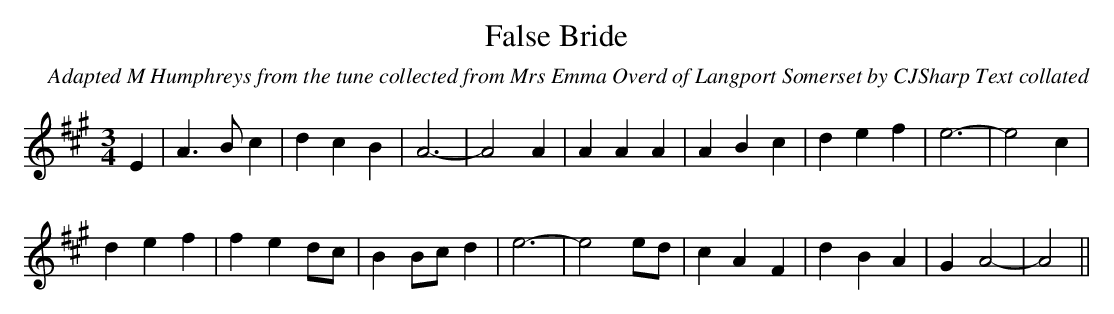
X:1
T:False Bride
O:Adapted M Humphreys from the tune collected from Mrs Emma Overd of Langport Somerset by CJSharp Text collated
M:3/4
L:1/8
K:A
E2|A3Bc2|d2c2B2|A6-|A4 A2|A2A2A2|A2B2c2|d2e2f2|e6-|e4 c2|
d2e2f2|f2e2dc|B2Bcd2|e6-|e4ed|c2A2F2|d2B2A2|G2A4-|A4||
